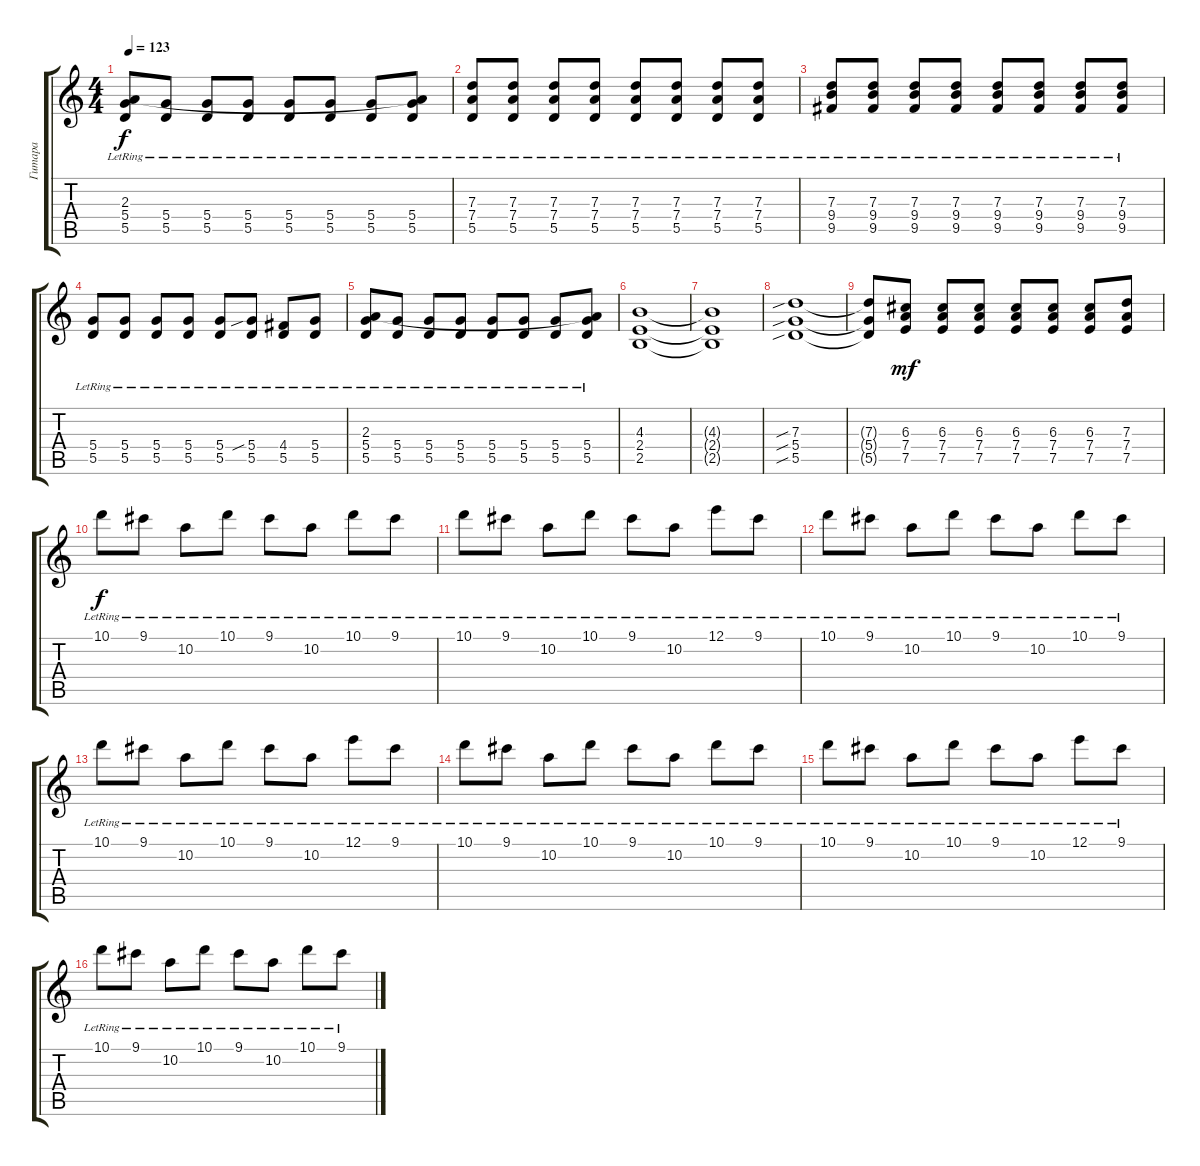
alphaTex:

\track ("Гитара" "Гитара") {instrument distortionguitar}
\staff {score tabs}
\tuning (E4 B3 G3 D3 A2 E2) {hide}
\ts (4 4)
\tempo 123
\clef g2
\ks c
(2.3{lr} 5.4{lr} 5.5{lr}).8{dy f} (5.4{lr} 5.5{lr}).8 (5.4{lr} 5.5{lr}).8 (5.4{lr} 5.5{lr}).8 (5.4{lr} 5.5{lr}).8 (5.4{lr} 5.5{lr}).8 (5.4{lr} 5.5{lr}).8 (2.3{t} 5.4{lr} 5.5{lr}).8 |
(7.3{lr} 7.4{lr} 5.5{lr}).8 (7.3{lr} 7.4{lr} 5.5{lr}).8 (7.3{lr} 7.4{lr} 5.5{lr}).8 (7.3{lr} 7.4{lr} 5.5{lr}).8 (7.3{lr} 7.4{lr} 5.5{lr}).8 (7.3{lr} 7.4{lr} 5.5{lr}).8 (7.3{lr} 7.4{lr} 5.5{lr}).8 (7.3{lr} 7.4{lr} 5.5{lr}).8 |
(7.3{lr} 9.4{lr} 9.5{lr}).8 (7.3{lr} 9.4{lr} 9.5{lr}).8 (7.3{lr} 9.4{lr} 9.5{lr}).8 (7.3{lr} 9.4{lr} 9.5{lr}).8 (7.3{lr} 9.4{lr} 9.5{lr}).8 (7.3{lr} 9.4{lr} 9.5{lr}).8 (7.3{lr} 9.4{lr} 9.5{lr}).8 (7.3{lr} 9.4{lr} 9.5{lr}).8 |
(5.4{lr} 5.5{lr}).8 (5.4{lr} 5.5{lr}).8 (5.4{lr} 5.5{lr}).8 (5.4{lr} 5.5{lr}).8 (5.4{lr} 5.5{lr}).8 (5.4{sib lr} 5.5{lr}).8 (4.4{lr} 5.5{lr}).8 (5.4{lr} 5.5{lr}).8 |
(2.3{lr} 5.4{lr} 5.5{lr}).8 (5.4{lr} 5.5{lr}).8 (5.4{lr} 5.5{lr}).8 (5.4{lr} 5.5{lr}).8 (5.4{lr} 5.5{lr}).8 (5.4{lr} 5.5{lr}).8 (5.4{lr} 5.5{lr}).8 (2.3{t} 5.4{lr} 5.5{lr}).8 |
(4.3 2.4 2.5).1 |
(4.3{t} 2.4{t} 2.5{t}).1 |
(7.3{sib} 5.4{sib} 5.5{sib}).1 |
(7.3{t} 5.4{t} 5.5{t}).8 (6.3 7.4 7.5).8{dy mf} (6.3 7.4 7.5).8 (6.3 7.4 7.5).8 (6.3 7.4 7.5).8 (6.3 7.4 7.5).8 (6.3 7.4 7.5).8 (7.3 7.4 7.5).8 |
10.1{lr}.8{dy f} 9.1{lr}.8 10.2{lr}.8 10.1{lr}.8 9.1{lr}.8 10.2{lr}.8 10.1{lr}.8 9.1{lr}.8 |
10.1{lr}.8 9.1{lr}.8 10.2{lr}.8 10.1{lr}.8 9.1{lr}.8 10.2{lr}.8 12.1{lr}.8 9.1{lr}.8 |
10.1{lr}.8 9.1{lr}.8 10.2{lr}.8 10.1{lr}.8 9.1{lr}.8 10.2{lr}.8 10.1{lr}.8 9.1{lr}.8 |
10.1{lr}.8 9.1{lr}.8 10.2{lr}.8 10.1{lr}.8 9.1{lr}.8 10.2{lr}.8 12.1{lr}.8 9.1{lr}.8 |
10.1{lr}.8 9.1{lr}.8 10.2{lr}.8 10.1{lr}.8 9.1{lr}.8 10.2{lr}.8 10.1{lr}.8 9.1{lr}.8 |
10.1{lr}.8 9.1{lr}.8 10.2{lr}.8 10.1{lr}.8 9.1{lr}.8 10.2{lr}.8 12.1{lr}.8 9.1{lr}.8 |
10.1{lr}.8 9.1{lr}.8 10.2{lr}.8 10.1{lr}.8 9.1{lr}.8 10.2{lr}.8 10.1{lr}.8 9.1{lr}.8
